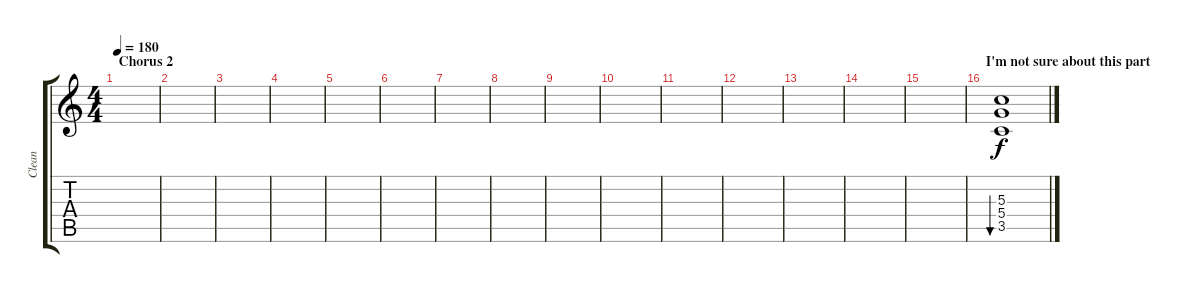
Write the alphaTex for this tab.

\track ("Clean" "Clean") {instrument acousticguitarsteel}
\staff {score tabs}
\tuning (E4 B3 G3 D3 A2 E2) {hide}
\ts (4 4)
\section ("" "Chorus 2")
\tempo 180
\clef g2
\ks c
|
|
|
|
|
|
|
|
|
|
|
|
|
|
|
\section ("" "I'm not sure about this part")
(5.3 5.4 3.5).1{bu 480}
